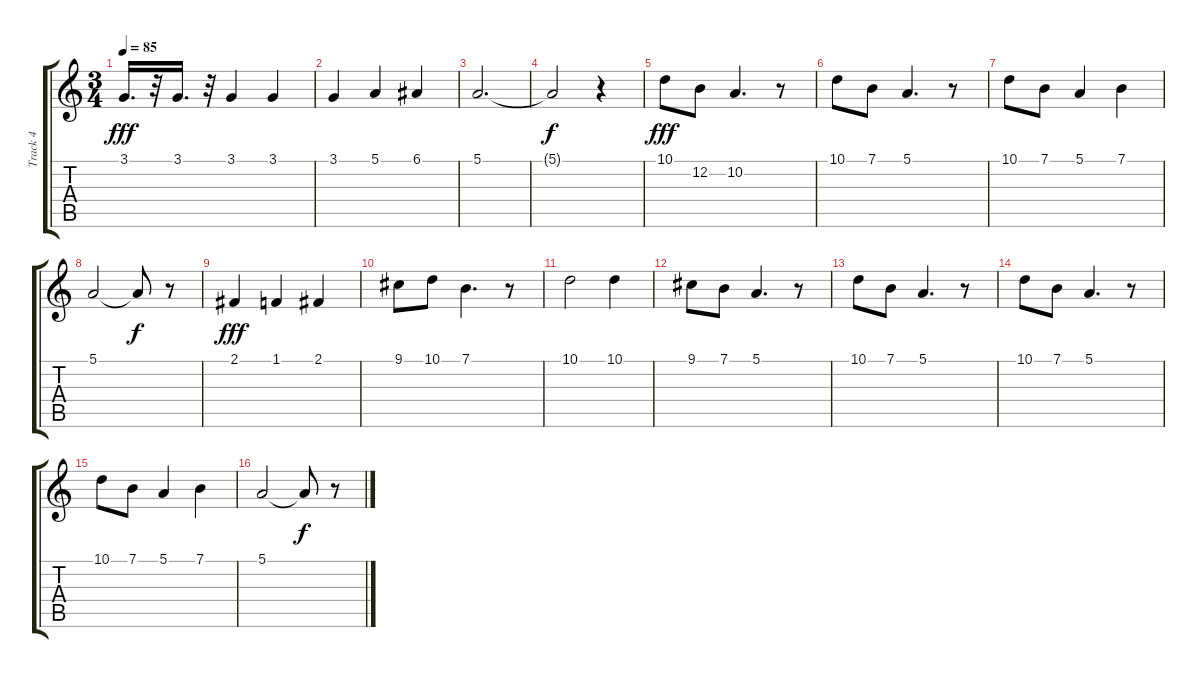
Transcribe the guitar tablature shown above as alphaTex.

\track ("Track 4" "Track 4") {instrument tangoaccordion}
\staff {score tabs}
\tuning (E4 B3 G3 D3 A2 E2) {hide}
\ts (3 4)
\tempo 85
\clef g2
\ks c
3.1.16{d dy fff} r.32 3.1.16{d} r.32 3.1.4 3.1.4 |
3.1.4 5.1.4 6.1.4 |
5.1.2{d} |
5.1{t}.2{dy f} r.4 |
10.1.8{dy fff volume 16} 12.2.8 10.2.4{d} r.8 |
10.1.8 7.1.8 5.1.4{d} r.8 |
10.1.8 7.1.8 5.1.4 7.1.4 |
5.1.2 5.1{t}.8{dy f} r.8 |
2.1.4{dy fff} 1.1.4 2.1.4 |
9.1.8 10.1.8 7.1.4{d} r.8 |
10.1.2 10.1.4 |
9.1.8 7.1.8 5.1.4{d} r.8 |
10.1.8 7.1.8 5.1.4{d} r.8 |
10.1.8 7.1.8 5.1.4{d} r.8 |
10.1.8 7.1.8 5.1.4 7.1.4 |
5.1.2 5.1{t}.8{dy f} r.8
